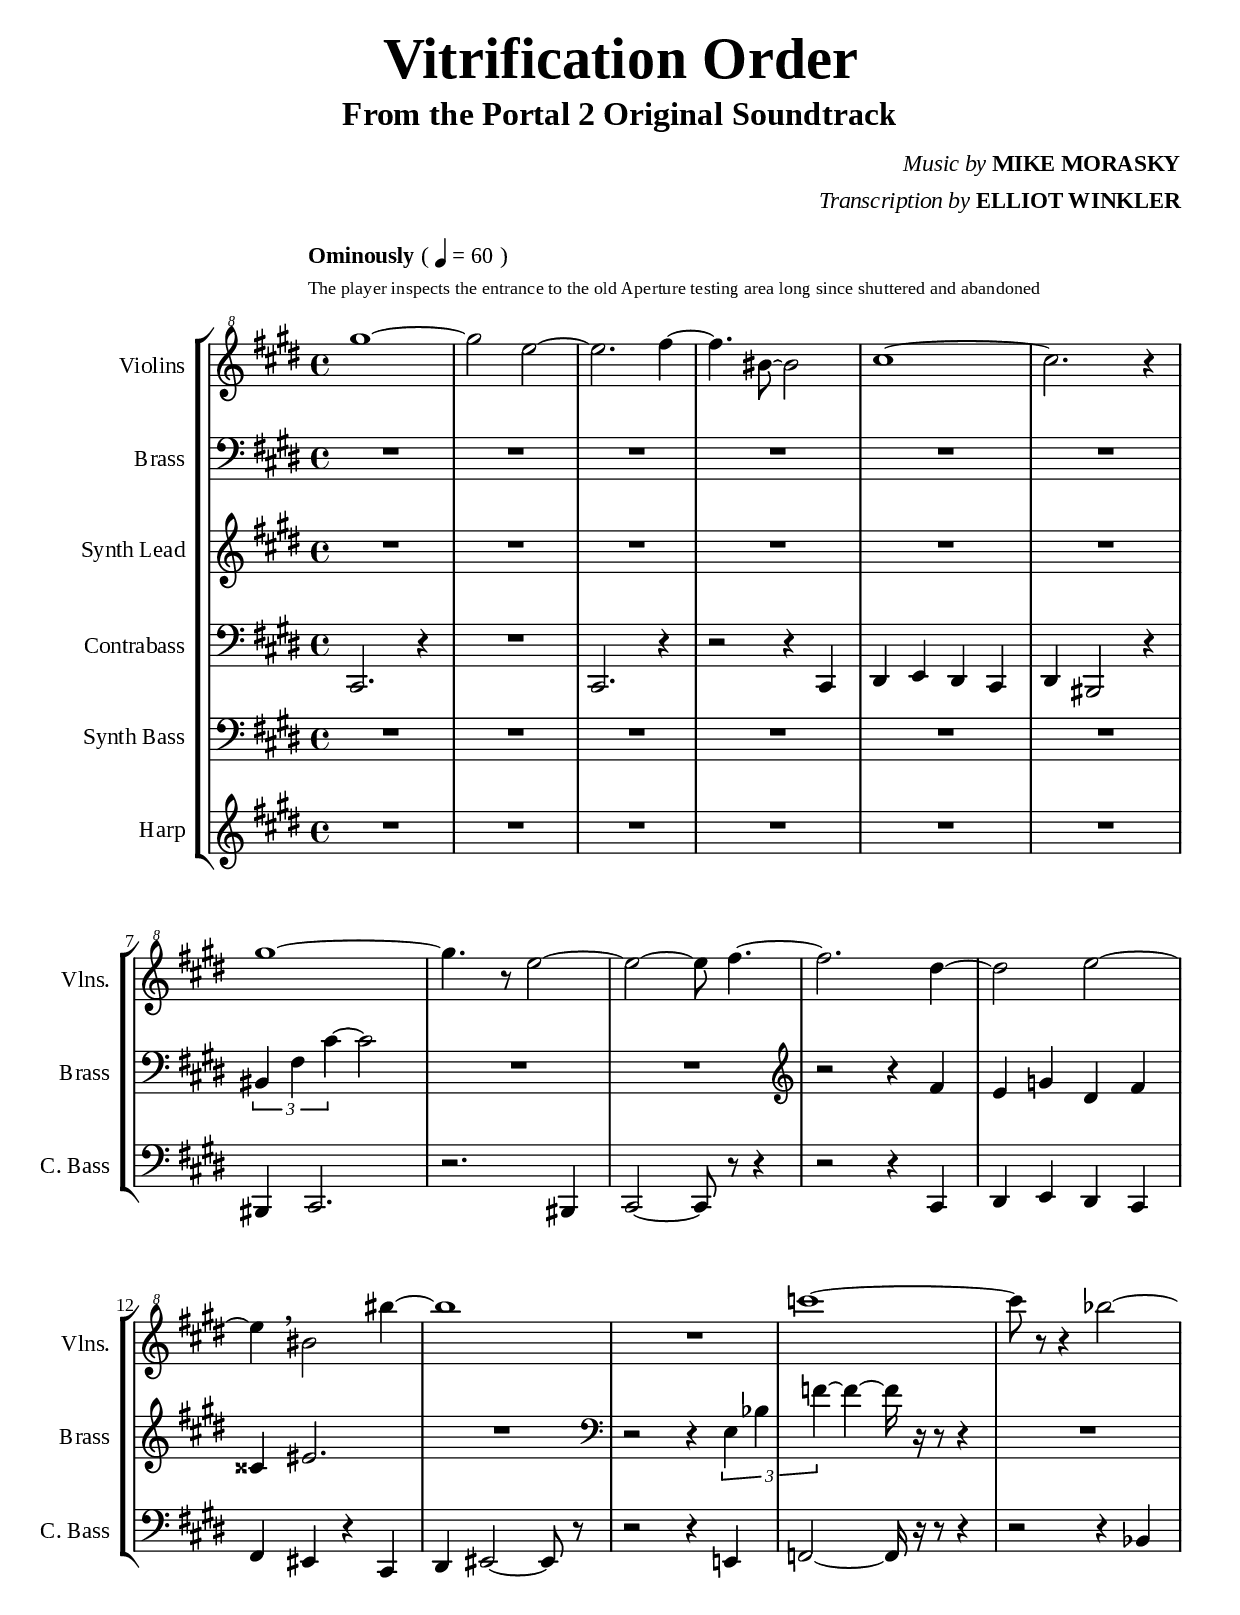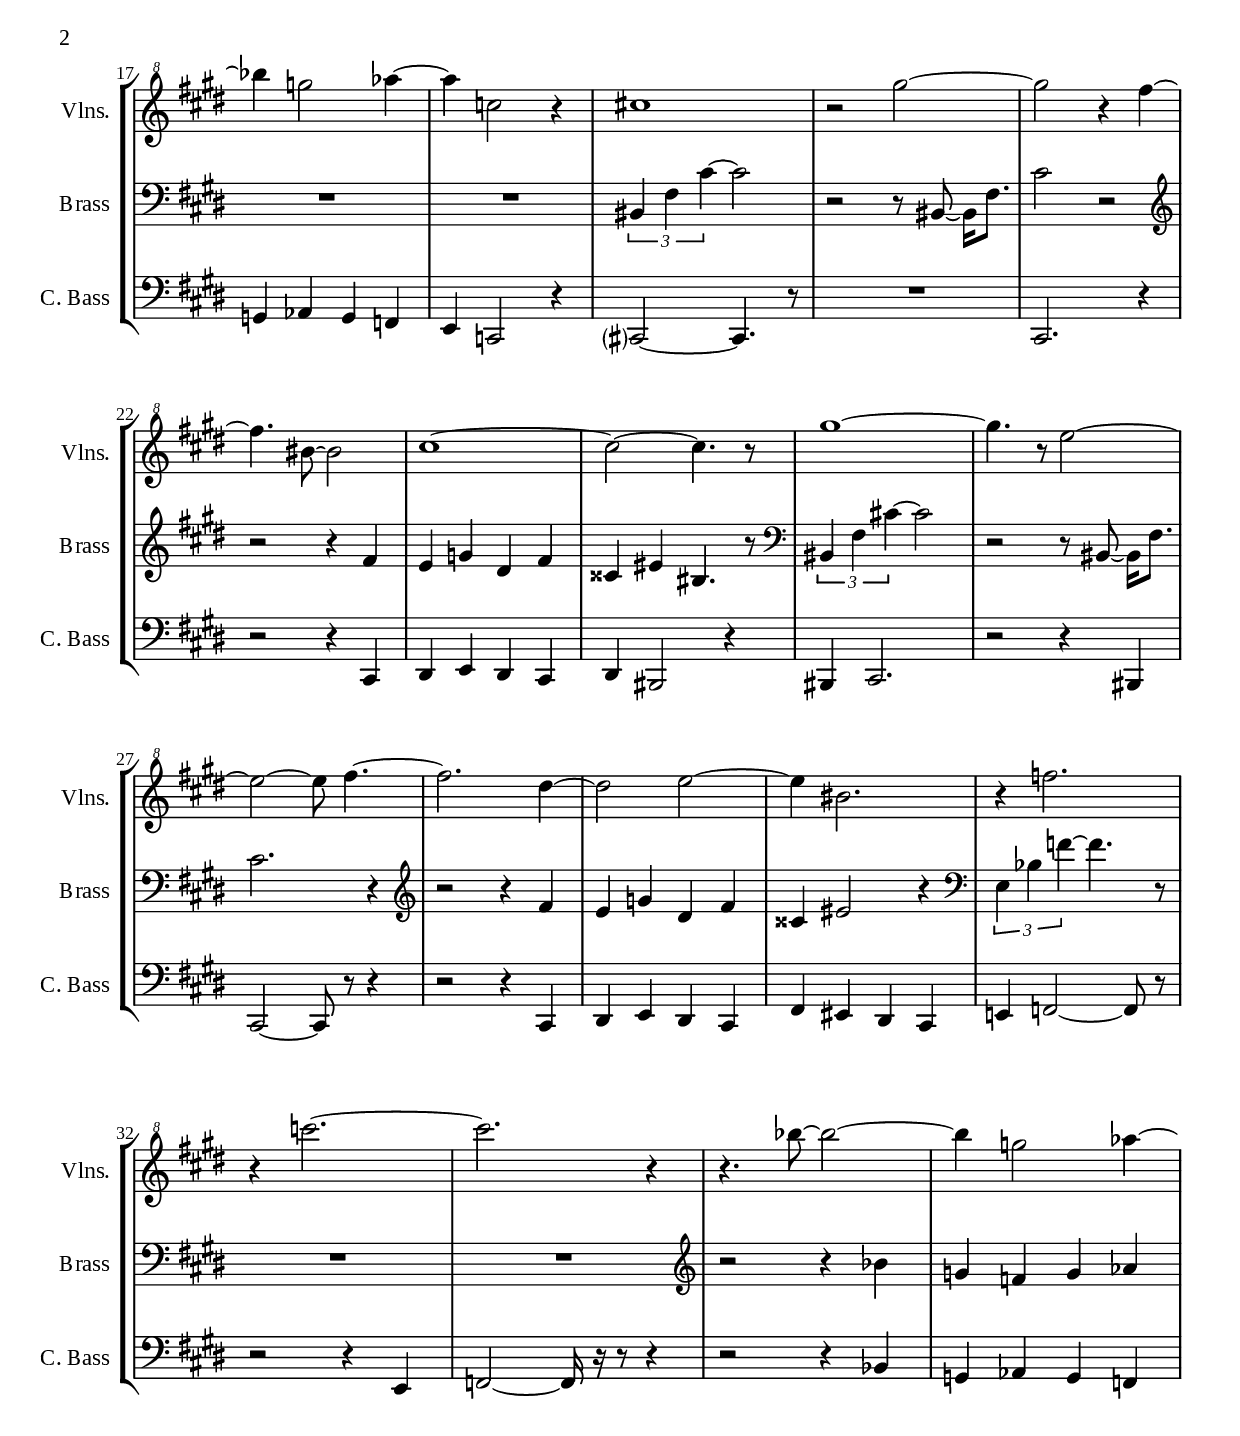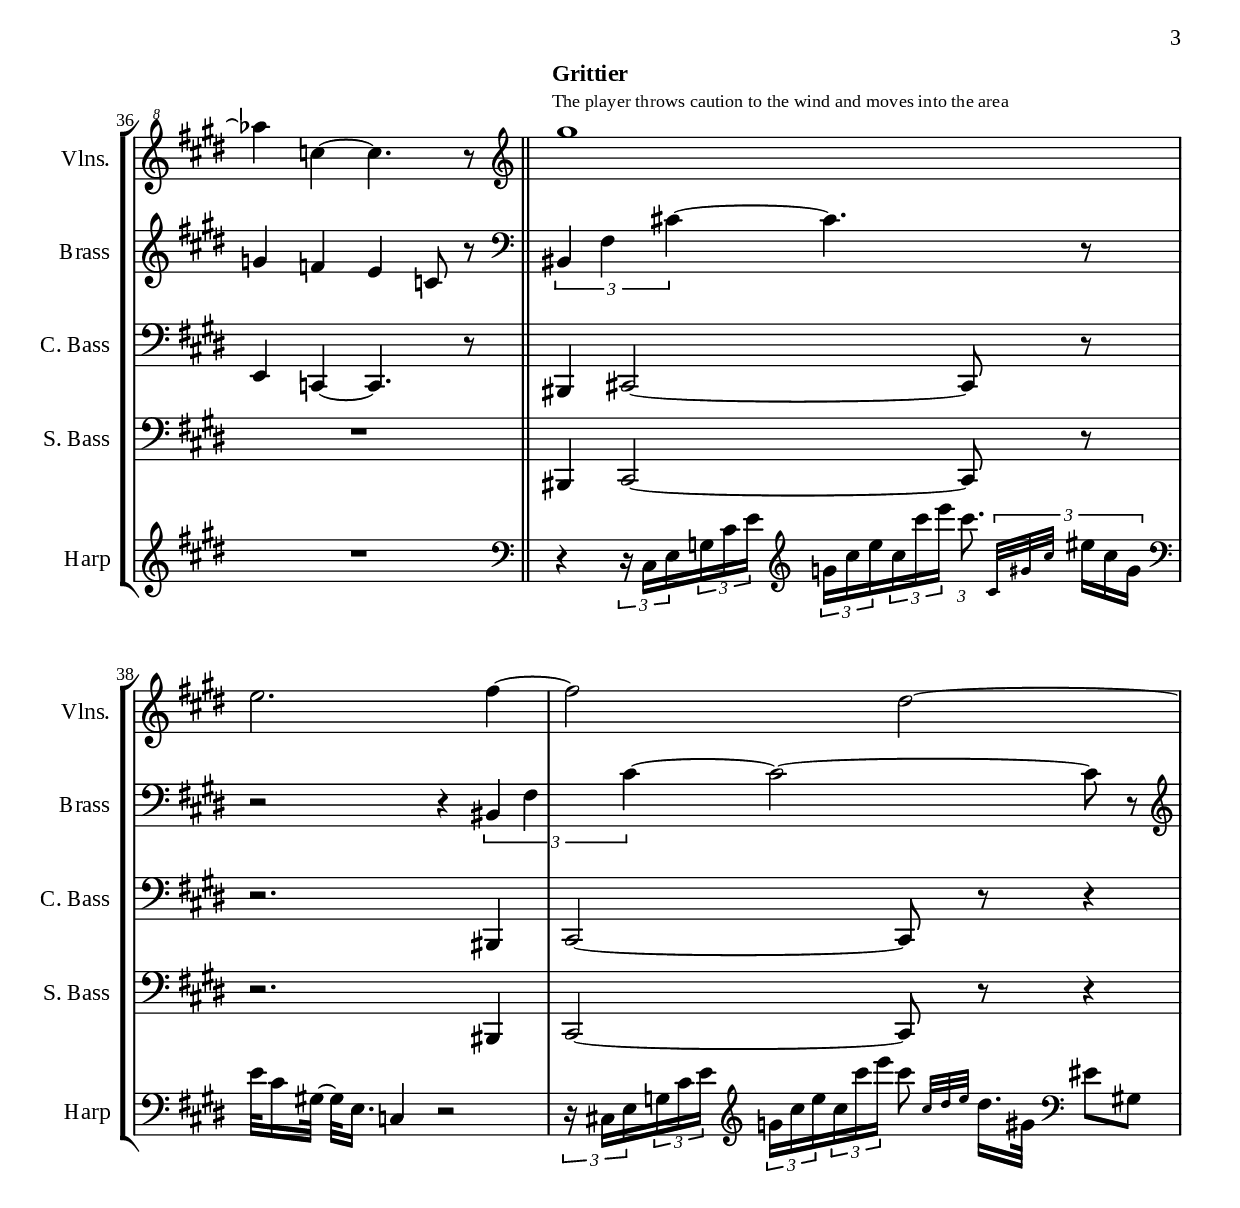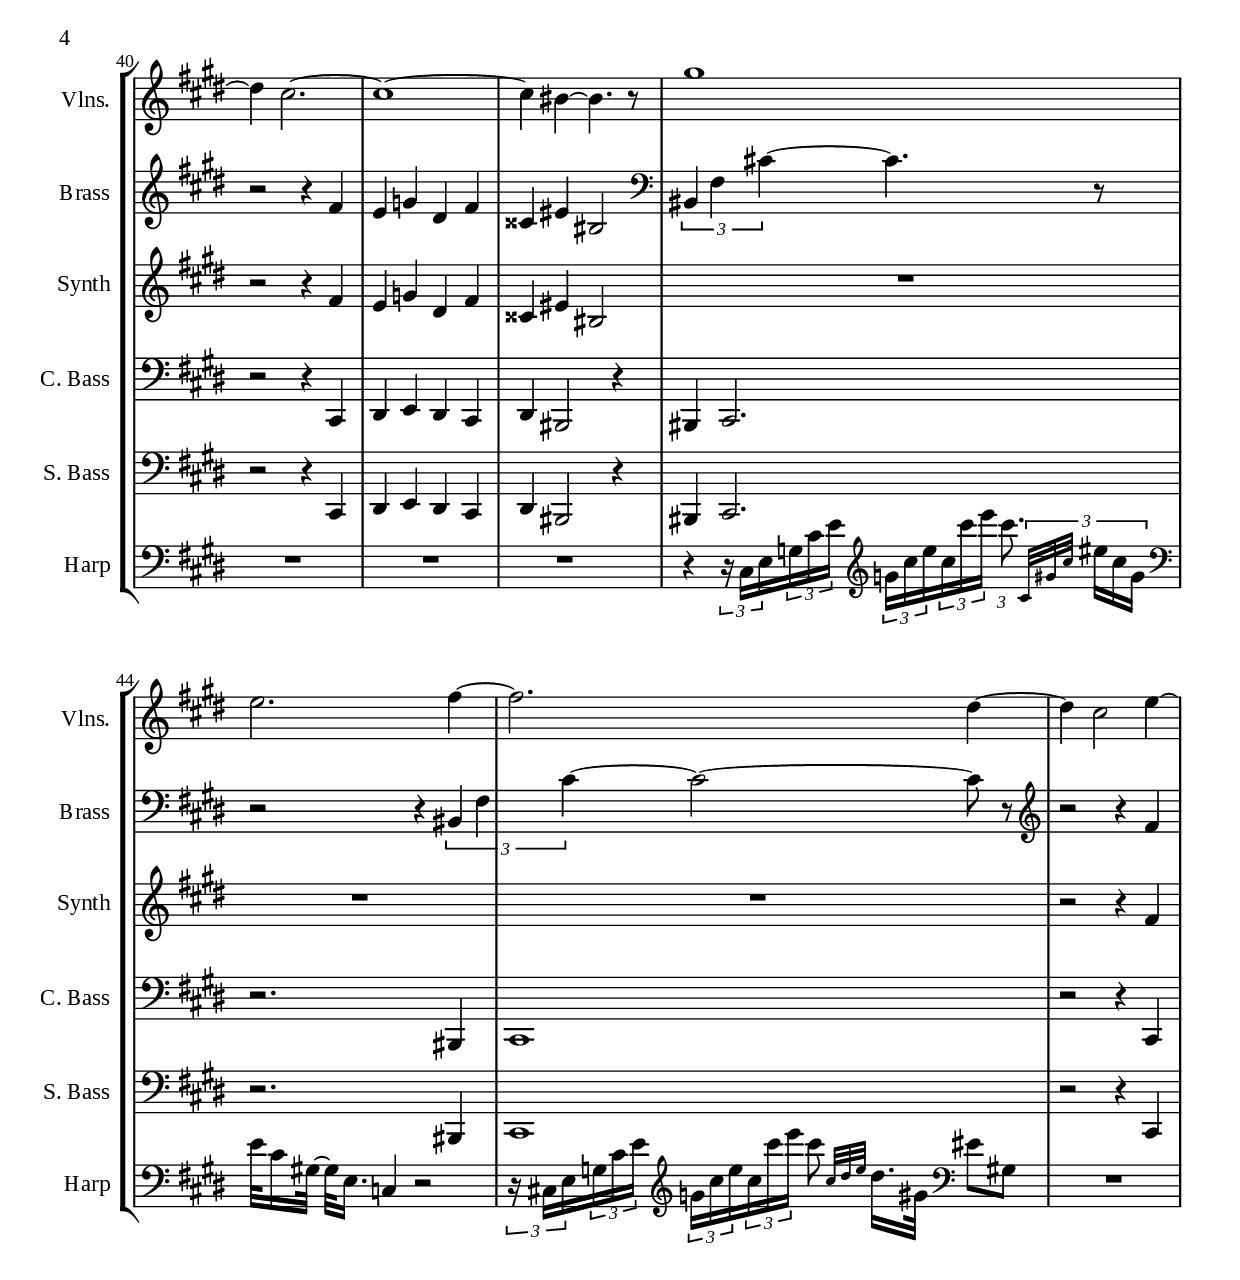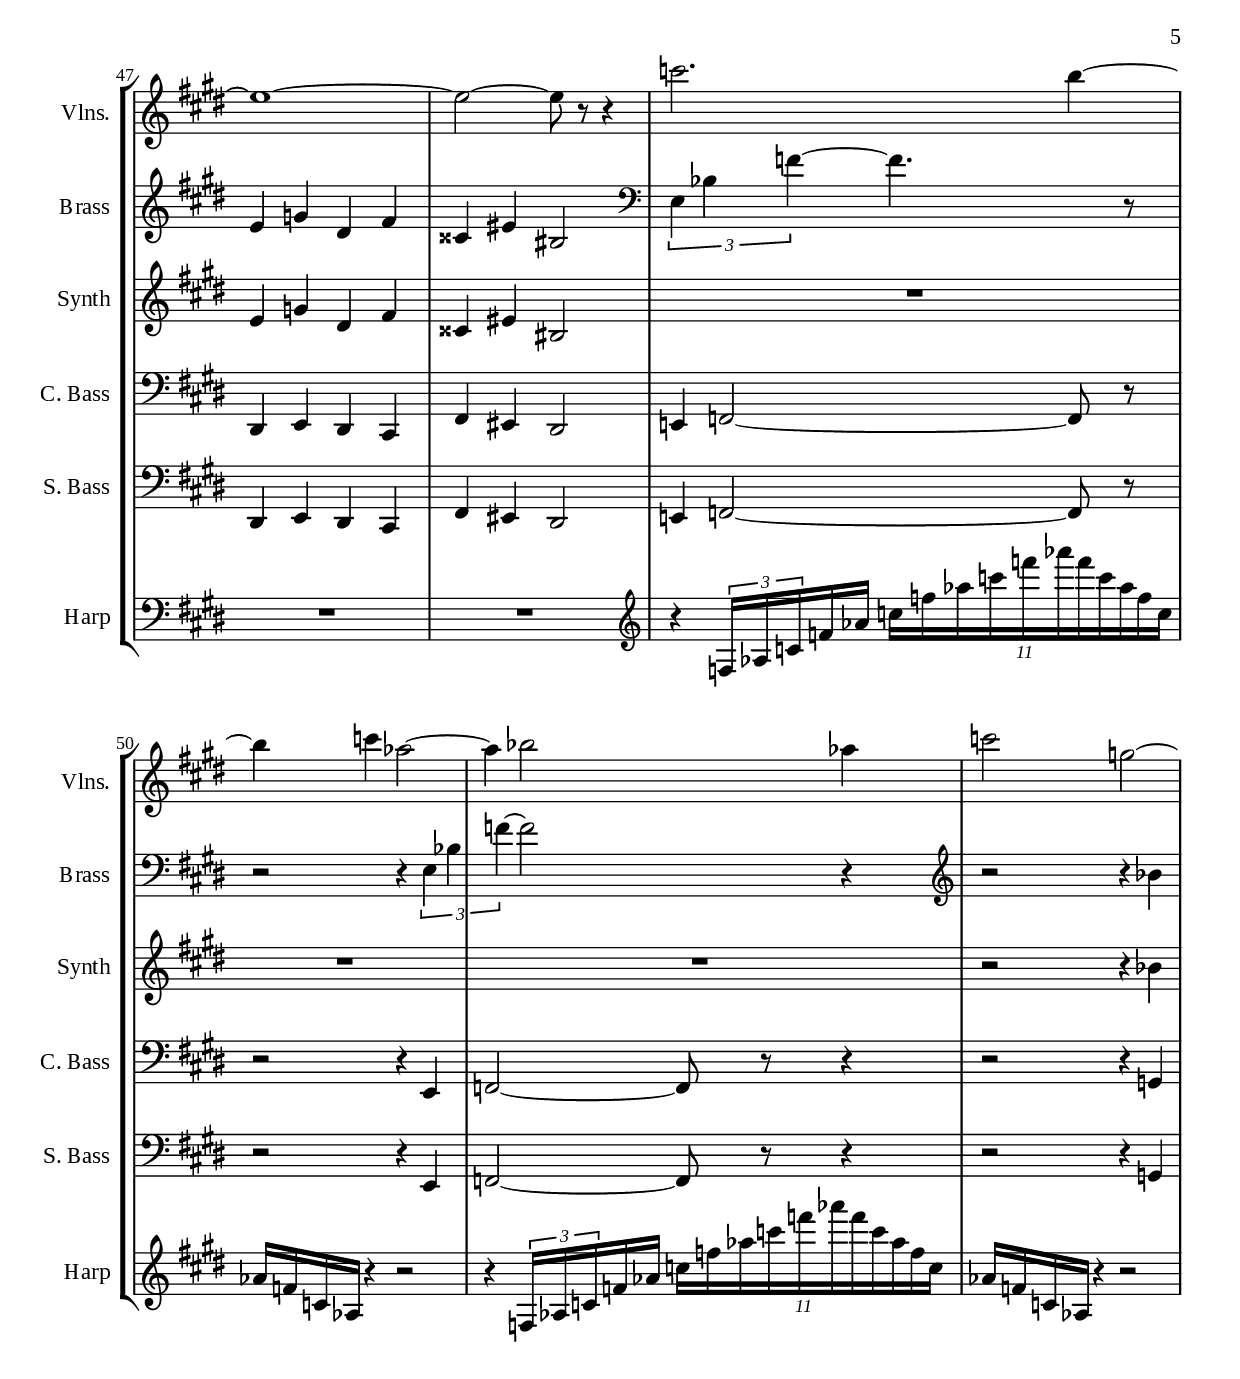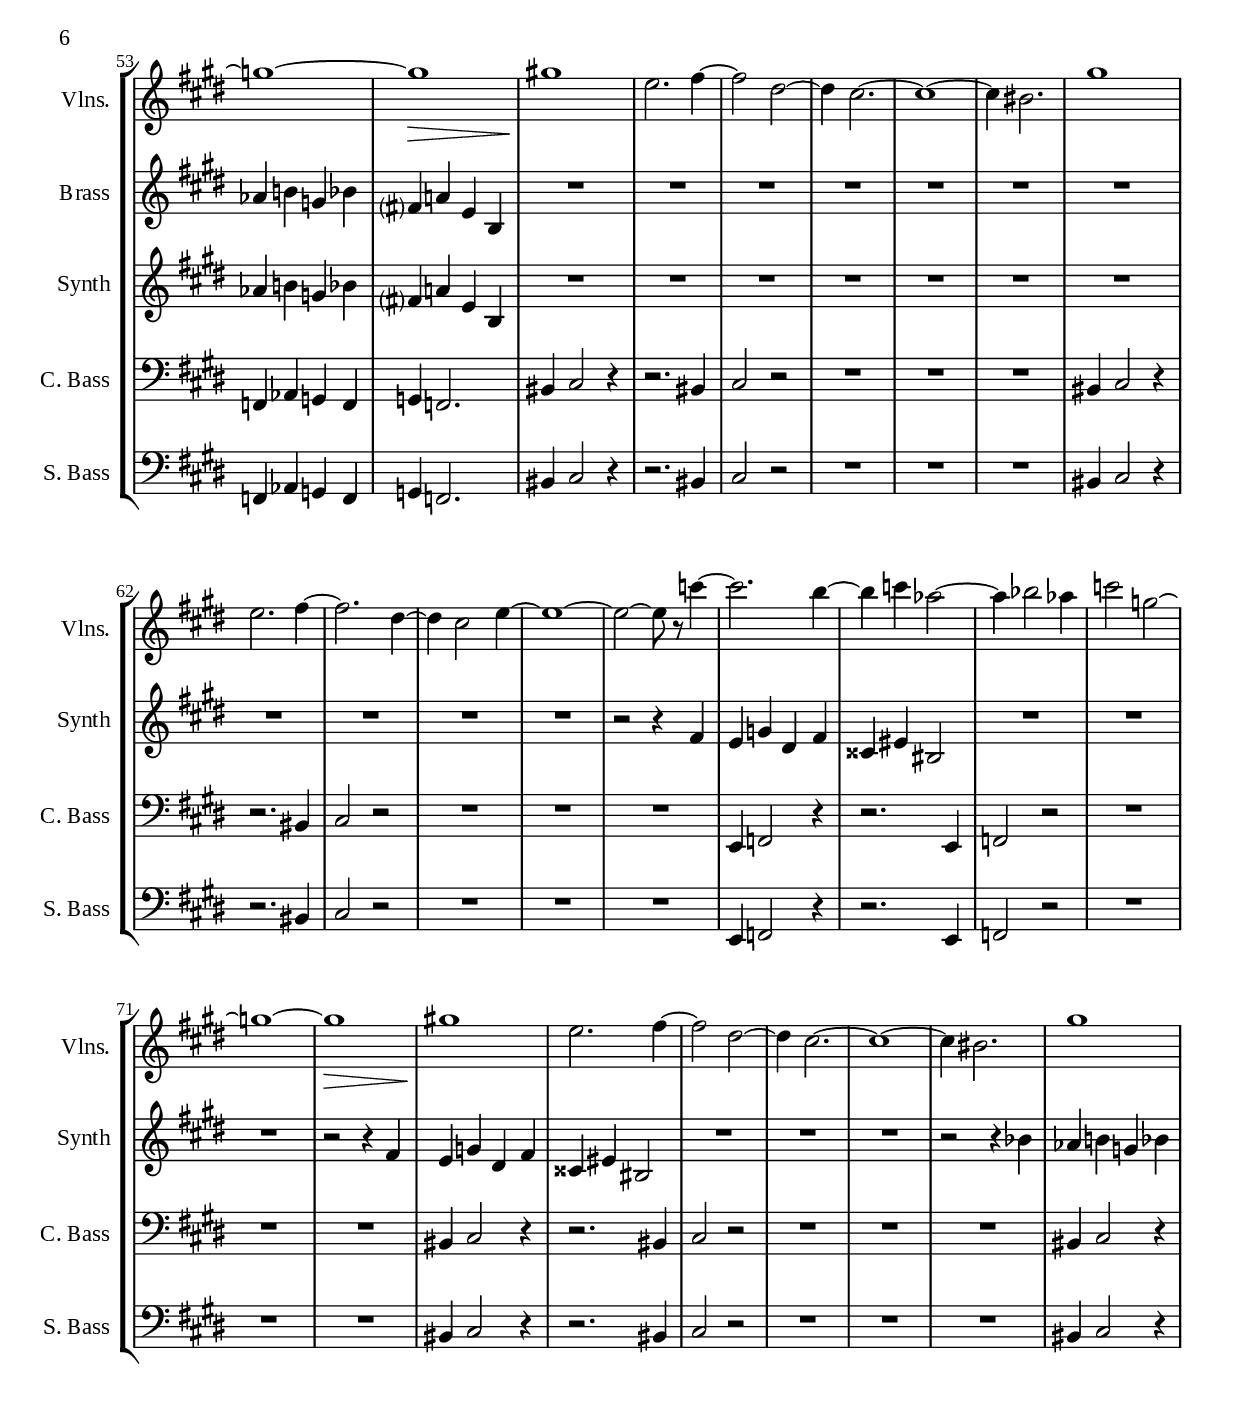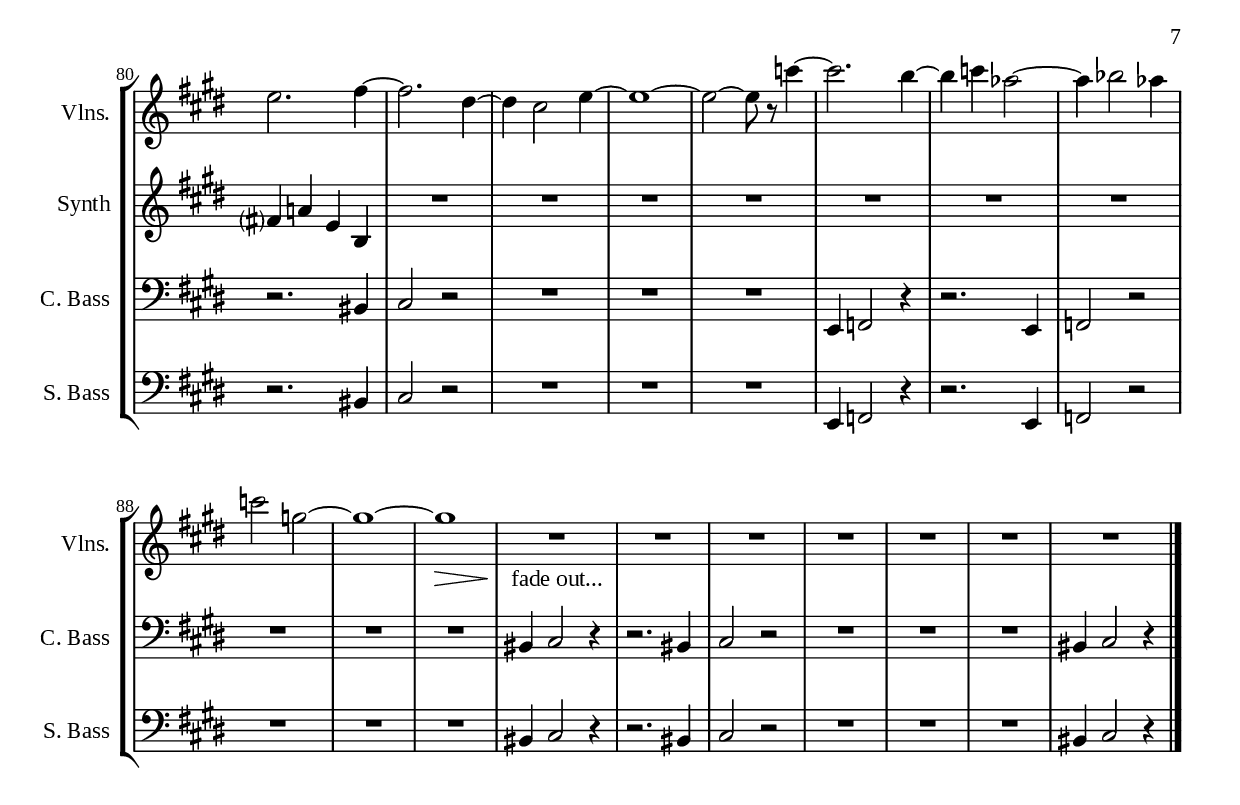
\version "2.15.4"
\language "english"
\pointAndClickOff % don't make notes clickable in the PDF

% 126ms is the offset for the beat for Part I
%

sectionOneText = \markup \translate #'(-4 . 0) \pad-markup #2 {
  \column {
    \line {
      \bold "Ominously"
      "(" \tiny { \note #"4" #1 } = 60 ")"
    }
    \line {
      \tiny "The player inspects the entrance to the old Aperture testing area long since shuttered and abandoned"
    }
  }
}

sectionTwoText = \markup \translate #'(-0.5 . 0) \pad-markup #1 {
  \override #'(baseline-skip . 2.5)
  \column {
    \line {
      \bold "Grittier"
    }
    \line {
      \tiny "The player throws caution to the wind and moves into the area"
    }
  }
}

violins = {
  % Part I
  \clef "treble^8"
  \relative gs''' {
    %\override Score.RehearsalMark #'break-align-symbols = #'(time-signature)
    %\override Score.MetronomeMark #'Y-offset = #9
    %\tempo "Ominously" 4 = 60
    %\mark

    % 1 - 0:00.104
    gs1^\sectionOneText ~ | gs2 e2 ~ | e2. fs4 ~ | fs4. bs,8 ~ bs2 | cs1 ~ | cs2. r4 | \break
    % 7 - 0:24.105
    gs'1 ~ | gs4. r8 e2 ~ | e2 ~ e8 fs4. ~ | fs2. ds4 ~ | ds2 e2 ~ | \break
    % 12
    e4 \breathe bs2 bs'4 ~ | bs1 | R1 |
    % 15 - 0:55.123
    c1 ~ | c8 r8 r4 bf2 ~ \break | bf4 g2 af4 ~ | af4 c,2 r4 |
    % 19 - 1:12.138
    cs1 | r2 gs'2 ~ | gs2 r4 fs4 ~ \break | fs4. bs,8 ~ bs2 | cs1 ~ | cs2 ~ cs4. r8
    % 25 - 1:36.133
    gs'1 ~ | gs4. r8 e2 ~ \break | e2 ~ e8 fs4. ~ | fs2. ds4 ~ | ds2 e2 ~ | e4 bs2. |
    % 31 - 2:00.127
    r4 f'2.  \break | r4 c'2. ~ | c2. r4 | r4. bf8 ~ bf2 ~ | bf4 g2 af4 ~ | af4 c,4 ~ c4. r8 | \bar "||"

    %\revert Score.RehearsalMark #'break-align-symbols
    %\revert Score.MetronomeMark #'Y-offset
  }

  % Part II

  \clef "treble"
  \relative gs'' {
    % 37 - 2:24.056
    gs1^\sectionTwoText | e2. fs4 ~ | fs2 ds2 ~ | ds4 cs2. ~ | cs1 ~ | cs4 bs4 ~ bs4. r8 |
    % 43 - 2:47.906
    gs'1 | e2. fs4 ~ | fs2. ds4 ~ | ds4 cs2 e4 ~ | e1 ~ | e2 ~ e8 r8 r4 |
    % 49 - 3:11.906
    c'2. b4 ~ | b4 c4 af2 ~ | af4 bf2 af4 | c2 g2 ~ | g1 ~ | g1\> |
    % 55 - 3:35.906
    gs1\! | e2. fs4 ~ | fs2 ds2 ~ | ds4 cs2. ~ | cs1 ~ | cs4 bs2. |
    % 60 - 4:00.064
    gs'1 | e2. fs4 ~ | fs2. ds4 ~ | ds4 cs2 e4 ~ | e1 ~ | e2 ~ e8 r8 c'4 ~ |
    % 66 - 4:24.061
    c2. b4 ~ | b4 c4 af2 ~ | af4 bf2 af4 | c2 g2 ~ | g1 ~ | g1\> |
    % 72 - 4:48.058
    gs1\! | e2. fs4 ~ | fs2 ds2 ~ | ds4 cs2. ~ | cs1 ~ | cs4 bs2. |
    % 78 - 5:12.056
    gs'1 | e2. fs4 ~ | fs2. ds4 ~ | ds4 cs2 e4 ~ | e1 ~ | e2 ~ e8 r8 c'4 ~ |
    % 84 - 5:36.053
    c2. b4 ~ | b4 c4 af2 ~ | af4 bf2 af4 | c2 g2 ~ | g1 ~ | g1\> |
    % 96 - 6:00.068
    R1\!_"fade out..." | R1 | R1 | R1 | R1 | R1 | R1 | %"

    \bar "|."
  }
}

brass = \relative bs, {
  % Part I
  % 1
  \clef bass
  R1*6 |
  % 7 - 0:24.105
  \times 2/3 { bs4 fs'4 cs'4 ~ } cs2 ~ | R1 | R1 |
  % 10
  \clef treble
  r2 r4 fs4 | e4 g4 ds4 fs4 | css4 es2. | R1 |
  % 15 - 0:55.123
  \clef bass
  r2 r4 \times 2/3 { e,4 bf'4 f'4 ~ } f4 ~ f16 r16 r8 r4 | R1 | R1 | R1 |
  % 19 - 1:12.138
  \times 2/3 { bs,,4 fs'4 cs'4 ~ } cs2 | r2 r8 bs,8 ~ bs16 fs'8. | cs'2 r2 |
  % 22
  \clef treble
  r2 r4 fs4 | e4 g4 ds4 fs4 | css4 es4 bs4. r8 |
  % 25 - 1:36.133
  \clef bass
  \times 2/3 { bs,4 fs'4 cs'4 ~ } cs2 | r2 r8 bs,8 ~ bs16 fs'8. | cs'2. r4 |
  \clef treble
  r2 r4 fs4 | e4 g4 ds4 fs4 | css4 es2 r4 |
  % 31 - 2:00.127
  \clef bass
  \times 2/3 { e,4 bf'4 f'4 ~ } f4. r8 | R1 | R1 |
  % 34
  \clef treble
  r2 r4 bf4 | g4 f4 g4 af4 | g4 f4 e4 c8 r8 |

  % Part II
  % 37 - 2:24.056
  \clef bass
  \times 2/3 { bs,4 fs'4 cs'4 ~ } cs4. r8 | r2 r4 \times 2/3 { bs,4 fs'4 cs'4 ~ } cs2 ~ cs8 r8  |
  % 40 - 2:35.906
  \clef treble
  r2 r4 fs4 | e4 g4 ds4 fs4 | css4 es4 bs2 |
  % 43 - 2:47.906
  \clef bass
  \times 2/3 { bs,4 fs'4 cs'4 ~ } cs4. r8 | r2 r4 \times 2/3 { bs,4 fs'4 cs'4 ~ } cs2 ~ cs8 r8 |
  % 46 - 2:59.906
  \clef treble
  r2 r4 fs4 | e4 g4 ds4 fs4 | css4 es4 bs2 |
  % 49 - 3:11.906
  \clef bass
  \times 2/3 { e,4 bf'4 f'4 ~ } f4. r8 | r2 r4 \times 2/3 { e,4 bf'4 f'4 ~ } f2 r4 |
  % 52 - 3:23.906
  \clef treble
  r2 r4 bf4 | af4 b4 g4 bf4 | fs?4 a4 e4 b4 |
  % 55 - 3:35.906
  R1*43
  % END: 97
}

synth = \relative c' {
  R1*39 |
  % 40 - 2:35.906
  r2 r4 fs4 | e4 g4 ds4 fs4 | css4 es4 bs2 |
  R1*3 |
  % 46 - 2:59.906
  r2 r4 fs'4 | e4 g4 ds4 fs4 | css4 es4 bs2 |
  R1*3 |
  % 52 - 3:23.906
  r2 r4 bf'4 | af4 b4 g4 bf4 | fs?4 a4 e4 b4 |
  R1*11 |
  % 76 - 4:59.906
  r2 r4 fs'4 | e4 g4 ds4 fs4 | css4 es4 bs2 |
  R1*3 |
  % 82 - 5:23.906
  r2 r4 fs'4 | e4 g4 ds4 fs4 | css4 es4 bs2 |
  R1*3 |
  % 88 - 5:47.906
  r2 r4 bf'4 | af4 b4 g4 bf4 | fs?4 a4 e4 b4 |
  R1*7
  % END: 97
}

partTwoBass = {
  % Part II
  % 37 - 2:24.056
  bs4 cs2 ~ cs8 r8 | r2. bs4 | cs2 ~ cs8 r8 r4 | r2 r4 cs4 | ds4 e4 ds4 cs4 | ds4 bs2 r4 |
  % 43 - 2:47.906
  bs4 cs2. | r2. bs4 | cs1 | r2 r4 cs4 | ds4 e4 ds4 cs4 | fs4 es4 ds2 |
  % 49 - 3:11.906
  e4 f2 ~ f8 r8 | r2 r4 e4 | f2 ~ f8 r8 r4 | r2 r4 g4 | f4 af4 g4 f4 | g4 f2. |
  % 55 - 3:35.906
  bs4 cs2 r4 | r2. bs4 | cs2 r2 | R1*3 |
  % 61 - 3:59.906
  bs4 cs2 r4 | r2. bs4 | cs2 r2 | R1*3 |
  % 67 - 4:23.906
  e,4 f2 r4 | r2. e4 | f2 r2 | R1*3 |
  % 73 - 4:47.906
  bs4 cs2 r4 | r2. bs4 | cs2 r2 | R1*3 |
  % 79 - 5:11.906
  bs4 cs2 r4 | r2. bs4 | cs2 r2 | R1*3 |
  % 85 - 5:35.906
  e,4 f2 r4 | r2. e4 | f2 r2 | R1*3 |
  % 91 - 5:59.906
  bs4 cs2 r4 | r2. bs4 | cs2 r2 | R1*3 |
  % 97
  bs4 cs2 r4 |
  % END: 97
}

bass = \relative cs, {
  \clef "bass"

  % Part I
  % 1 - 0:00.104
  cs2. r4 | R1 | cs2. r4 | r2 r4 cs4 | ds4 e4 ds4 cs4 | ds4 bs2 r4 |
  % 7 - 0:24.105
  bs4 cs2. | r2. bs4 | cs2 ~ cs8 r8 r4 | r2 r4 cs4 | ds4 e4 ds4 cs4 |
  % 12
  fs4 es4 r4 cs4 | ds4 es2 ~ es8 r8 | r2 r4 e4 |
  % 15 - 0:55.123
  f2 ~ f16 r16 r8 r4 | r2 r4 bf4 | g4 af4 g4 f4 | e4 c2 r4 |
  % 19 - 1:12.138
  cs?2 ~ cs4. r8 | R1 | cs2. r4 | r2 r4 cs4 | ds4 e4 ds4 cs4 | ds4 bs2 r4 |
  % 25 - 1:36.133
  bs4 cs2. | r2 r4 bs4 | cs2 ~ cs8 r8 r4 | r2 r4 cs4 | ds4 e4 ds4 cs4 | fs4 es4 ds4 cs4 |
  % 31 - 2:00.127
  e4 f2 ~ f8 r8 | r2 r4 e4 | f2 ~ f16 r16 r8 r4 | r2 r4 bf4 | g4 af4 g4 f4 | e4 c4 ~ c4. r8 |

  \partTwoBass
}

synthBass = \relative cs, {
  \clef "bass"
  R1*36 |
  \partTwoBass
}

harpLickOne = \relative cs {
  \clef bass
  r4
  \times 2/3 { r16 cs16 e16 }
  \times 2/3 { g16 cs16 e16 }
  \clef treble
  \times 2/3 { g16 cs16 e16 }
  \times 2/3 { cs16 cs'16 e16 }
  \times 2/3 { cs8. }
  \times 2/3 { \grace { cs,,32[ gs'32 cs32] } es16 cs16 gs16 } |
  \clef bass
  e32[ cs16 gs32] ~ gs32[ e16.] c4 r2 |
}

harpLickTwo = \relative cs {
  \clef bass
  \times 2/3 { r16 cs16 e16 }
  \times 2/3 { g16 cs16 e16 }
  \clef treble
  \times 2/3 { g16 cs16 e16 }
  \times 2/3 { cs16 cs'16 e16 }
  cs8
  \grace { cs,32[ ds32 e32] } ds16. gs,32
  \clef bass
  es8 gs,8 |
}

harpLickThree = \relative f {
  \clef treble
  r4
  \times 2/3 { f16 af16 c16 }
  f16 af16
  \times 8/11 { c16 f16 af16 c16 f16 af16 f16 c16 af16 f16 c16 } |
  af16 f16 c16 af16 r4 r2
}

harp = {
  R1*36 |

  % 37 - 2:24.056
  \harpLickOne |
  % 39
  \harpLickTwo |
  R1*3 |
  % 43
  \harpLickOne |
  % 45
  \harpLickTwo |
  R1*3 |
  % 49 - 3:11.906
  \harpLickThree |
  % 51
  \harpLickThree |
}

music = \new StaffGroup <<
  % put metronome marks (usu. 1000) above rehearsal marks (usu. 1500)
  \override Score.MetronomeMark #'outside-staff-priority = #2000

  \override Score.RehearsalMark #'self-alignment-X = #LEFT
  %\override Score.RehearsalMark #'Y-offset = #5.5
  %\override Score.RehearsalMark #'padding = #2

  \new Staff {
    #(set-accidental-style 'modern)
    \override Staff.InstrumentName #'self-alignment-X = #RIGHT
    \override Staff.InstrumentName #'padding = #1.0
    \set Staff.instrumentName = "Violins"
    \set Staff.shortInstrumentName = "Vlns."
    \set Staff.midiInstrument = "string ensemble 1"
    \time 4/4
    \key cs \minor
    \violins
  }

  \new Staff {
    #(set-accidental-style 'modern)
    \override Staff.InstrumentName #'self-alignment-X = #RIGHT
    \override Staff.InstrumentName #'padding = #1.0
    \set Staff.instrumentName = "Brass"
    \set Staff.shortInstrumentName = "Brass"
    \set Staff.midiInstrument = "brass section"
    \time 4/4
    \key cs \minor
    \brass
  }

  \new Staff {
    #(set-accidental-style 'modern)
    \override Staff.InstrumentName #'self-alignment-X = #RIGHT
    \override Staff.InstrumentName #'padding = #1.0
    \set Staff.instrumentName = "Synth Lead"
    \set Staff.shortInstrumentName = "Synth"
    \set Staff.midiInstrument = "lead 2 (sawtooth)"
    \time 4/4
    \key cs \minor
    \synth
  }

  \new Staff {
    #(set-accidental-style 'modern)
    \override Staff.InstrumentName #'self-alignment-X = #RIGHT
    \override Staff.InstrumentName #'padding = #1.0
    \set Staff.instrumentName = "Contrabass"
    \set Staff.shortInstrumentName = "C. Bass"
    \set Staff.midiInstrument = "contrabass"
    \time 4/4
    \key cs \minor
    \bass
  }

  \new Staff {
    #(set-accidental-style 'modern)
    \override Staff.InstrumentName #'self-alignment-X = #RIGHT
    \override Staff.InstrumentName #'padding = #1.0
    \set Staff.instrumentName = "Synth Bass"
    \set Staff.shortInstrumentName = "S. Bass"
    \set Staff.midiInstrument = "lead 2 (sawtooth)"
    \time 4/4
    \key cs \minor
    \synthBass
  }

  \new Staff {
    #(set-accidental-style 'modern)
    \override Staff.InstrumentName #'self-alignment-X = #RIGHT
    \override Staff.InstrumentName #'padding = #1.0
    \set Staff.instrumentName = "Harp"
    \set Staff.shortInstrumentName = "Harp"
    \set Staff.midiInstrument = "harp"
    \time 4/4
    \key cs \minor
    \harp
  }
>>

\header {
  title = "Vitrification Order"
  subtitle = "From the Portal 2 Original Soundtrack"
  composer = "MIKE MORASKY"
  arranger = "ELLIOT WINKLER"
}

\paper {
  paper-size = "letter"
  %between-system-padding = #4
  %between-system-space = 1.2\in
  %page-limit-inter-system-space = ##t
  %page-limit-inter-system-space-factor = 1
  system-system-spacing #'padding = #7
  ragged-bottom = ##t
  #(define fonts
    (make-pango-font-tree "Times New Roman" "Helvetica" "Inconsolata" 1))
  bookTitleMarkup = \markup {
    \override #'(baseline-skip . 9)
    \column {
      \override #'(baseline-skip . 4.5)
      \column {
        \fill-line { \abs-fontsize #28 \bold \fromproperty #'header:title }
        \fill-line { \abs-fontsize #16 \bold \fromproperty #'header:subtitle }
      }
      \override #'(baseline-skip . 3.5)
      \column {
        \fill-line {
          \null % so that the column below will get pushed to the right
          \concat {
            \italic "Music by"
            " "
            \bold \fromproperty #'header:composer
          }
        }
        \fill-line {
          \null % so that the column below will get pushed to the right
          \concat {
            \italic "Transcription by"
            " "
            \bold \fromproperty #'header:arranger
          }
        }
      }
    }
  }
}

\score {
  \music
  \midi {
    \context {
      \Score
      tempoWholesPerMinute = #(ly:make-moment 60 4)
    }
  }
  \layout {
    indent = 1.0\in
    short-indent = 0.5\in
    \context {
      \Staff \RemoveEmptyStaves
    }
  }
}